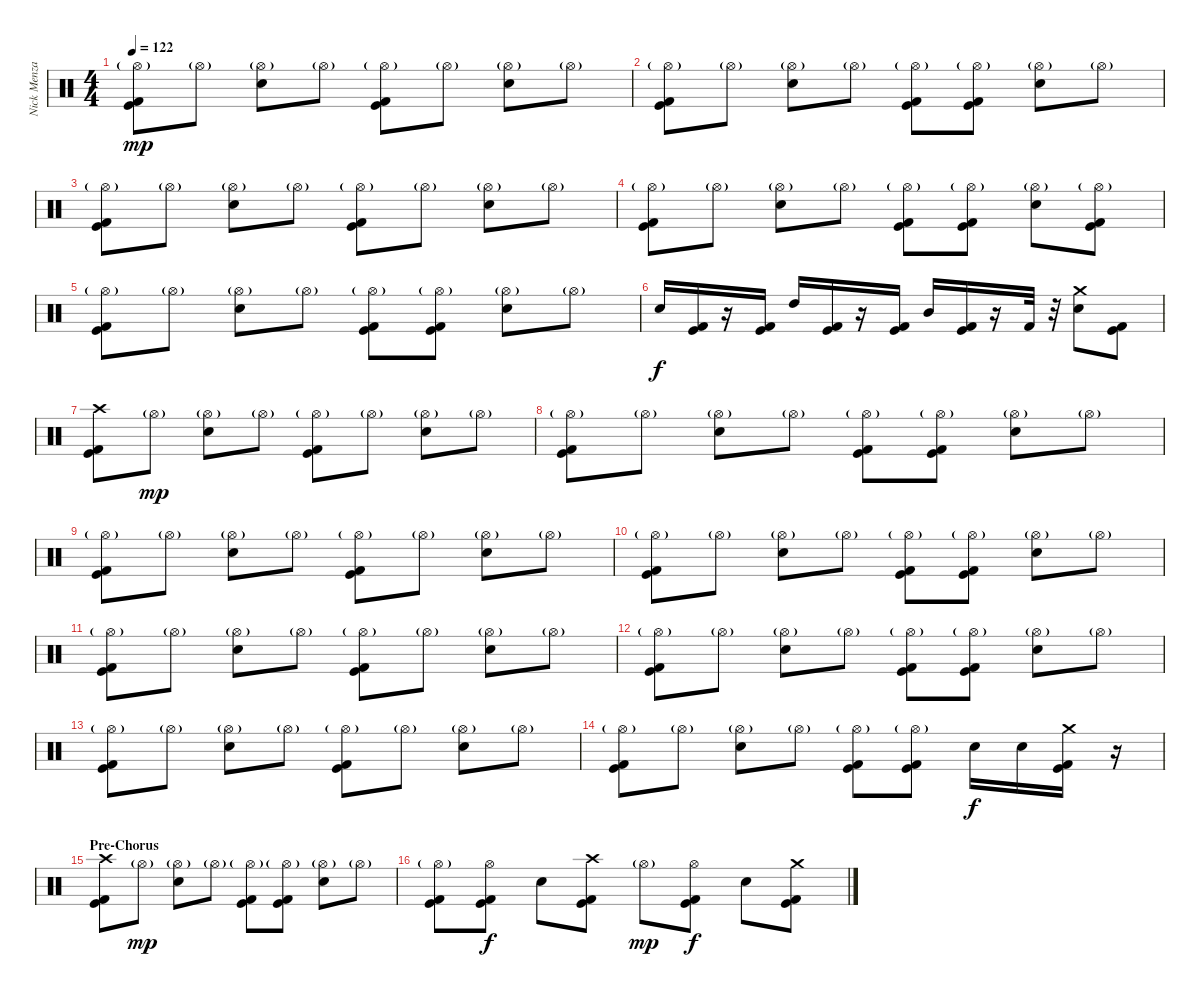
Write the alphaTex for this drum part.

\track ("Nick Menza" "Nick Menza") {instrument percussion}
\staff {score}
\articulation defaults
\ts (4 4)
\tempo 122
\clef neutral
\ks c
("Hi-Hat (open)"{g} "Kick (hit)" "Kick (hit) 2").8{dy mp} "Hi-Hat (open)"{g}.8 ("Hi-Hat (open)"{g} "Electric Snare (hit)").8 "Hi-Hat (open)"{g}.8 ("Hi-Hat (open)"{g} "Kick (hit)" "Kick (hit) 2").8 "Hi-Hat (open)"{g}.8 ("Hi-Hat (open)"{g} "Electric Snare (hit)").8 "Hi-Hat (open)"{g}.8 |
("Hi-Hat (open)"{g} "Kick (hit)" "Kick (hit) 2").8 "Hi-Hat (open)"{g}.8 ("Hi-Hat (open)"{g} "Electric Snare (hit)").8 "Hi-Hat (open)"{g}.8 ("Hi-Hat (open)"{g} "Kick (hit)" "Kick (hit) 2").8 ("Hi-Hat (open)"{g} "Kick (hit)" "Kick (hit) 2").8 ("Hi-Hat (open)"{g} "Electric Snare (hit)").8 "Hi-Hat (open)"{g}.8 |
("Hi-Hat (open)"{g} "Kick (hit)" "Kick (hit) 2").8 "Hi-Hat (open)"{g}.8 ("Hi-Hat (open)"{g} "Electric Snare (hit)").8 "Hi-Hat (open)"{g}.8 ("Hi-Hat (open)"{g} "Kick (hit)" "Kick (hit) 2").8 "Hi-Hat (open)"{g}.8 ("Hi-Hat (open)"{g} "Electric Snare (hit)").8 "Hi-Hat (open)"{g}.8 |
("Hi-Hat (open)"{g} "Kick (hit)" "Kick (hit) 2").8 "Hi-Hat (open)"{g}.8 ("Hi-Hat (open)"{g} "Electric Snare (hit)").8 "Hi-Hat (open)"{g}.8 ("Hi-Hat (open)"{g} "Kick (hit)" "Kick (hit) 2").8 ("Hi-Hat (open)"{g} "Kick (hit)" "Kick (hit) 2").8 ("Hi-Hat (open)"{g} "Electric Snare (hit)").8 ("Hi-Hat (open)"{g} "Kick (hit)" "Kick (hit) 2").8 |
("Hi-Hat (open)"{g} "Kick (hit)" "Kick (hit) 2").8 "Hi-Hat (open)"{g}.8 ("Hi-Hat (open)"{g} "Electric Snare (hit)").8 "Hi-Hat (open)"{g}.8 ("Hi-Hat (open)"{g} "Kick (hit)" "Kick (hit) 2").8 ("Hi-Hat (open)"{g} "Kick (hit)" "Kick (hit) 2").8 ("Hi-Hat (open)"{g} "Electric Snare (hit)").8 "Hi-Hat (open)"{g}.8 |
"Electric Snare (hit)".16{dy f} ("Kick (hit)" "Kick (hit) 2").16 r.16 ("Kick (hit)" "Kick (hit) 2").16 "High Tom (hit)".16 ("Kick (hit)" "Kick (hit) 2").16 r.16 ("Kick (hit)" "Kick (hit) 2").16 "Mid Tom (hit)".16 ("Kick (hit)" "Kick (hit) 2").16 r.16 "Kick (hit) 2".32 r.32 ("Crash medium (hit)" "Electric Snare (hit)").8 ("Kick (hit)" "Kick (hit) 2").8 |
("Crash high (hit)" "Kick (hit)" "Kick (hit) 2").8 "Hi-Hat (open)"{g}.8{dy mp} ("Hi-Hat (open)"{g} "Electric Snare (hit)").8 "Hi-Hat (open)"{g}.8 ("Hi-Hat (open)"{g} "Kick (hit)" "Kick (hit) 2").8 "Hi-Hat (open)"{g}.8 ("Hi-Hat (open)"{g} "Electric Snare (hit)").8 "Hi-Hat (open)"{g}.8 |
("Hi-Hat (open)"{g} "Kick (hit)" "Kick (hit) 2").8 "Hi-Hat (open)"{g}.8 ("Hi-Hat (open)"{g} "Electric Snare (hit)").8 "Hi-Hat (open)"{g}.8 ("Hi-Hat (open)"{g} "Kick (hit)" "Kick (hit) 2").8 ("Hi-Hat (open)"{g} "Kick (hit)" "Kick (hit) 2").8 ("Hi-Hat (open)"{g} "Electric Snare (hit)").8 "Hi-Hat (open)"{g}.8 |
("Hi-Hat (open)"{g} "Kick (hit)" "Kick (hit) 2").8 "Hi-Hat (open)"{g}.8 ("Hi-Hat (open)"{g} "Electric Snare (hit)").8 "Hi-Hat (open)"{g}.8 ("Hi-Hat (open)"{g} "Kick (hit)" "Kick (hit) 2").8 "Hi-Hat (open)"{g}.8 ("Hi-Hat (open)"{g} "Electric Snare (hit)").8 "Hi-Hat (open)"{g}.8 |
("Hi-Hat (open)"{g} "Kick (hit)" "Kick (hit) 2").8 "Hi-Hat (open)"{g}.8 ("Hi-Hat (open)"{g} "Electric Snare (hit)").8 "Hi-Hat (open)"{g}.8 ("Hi-Hat (open)"{g} "Kick (hit)" "Kick (hit) 2").8 ("Hi-Hat (open)"{g} "Kick (hit)" "Kick (hit) 2").8 ("Hi-Hat (open)"{g} "Electric Snare (hit)").8 "Hi-Hat (open)"{g}.8 |
("Hi-Hat (open)"{g} "Kick (hit)" "Kick (hit) 2").8 "Hi-Hat (open)"{g}.8 ("Hi-Hat (open)"{g} "Electric Snare (hit)").8 "Hi-Hat (open)"{g}.8 ("Hi-Hat (open)"{g} "Kick (hit)" "Kick (hit) 2").8 "Hi-Hat (open)"{g}.8 ("Hi-Hat (open)"{g} "Electric Snare (hit)").8 "Hi-Hat (open)"{g}.8 |
("Hi-Hat (open)"{g} "Kick (hit)" "Kick (hit) 2").8 "Hi-Hat (open)"{g}.8 ("Hi-Hat (open)"{g} "Electric Snare (hit)").8 "Hi-Hat (open)"{g}.8 ("Hi-Hat (open)"{g} "Kick (hit)" "Kick (hit) 2").8 ("Hi-Hat (open)"{g} "Kick (hit)" "Kick (hit) 2").8 ("Hi-Hat (open)"{g} "Electric Snare (hit)").8 "Hi-Hat (open)"{g}.8 |
("Hi-Hat (open)"{g} "Kick (hit)" "Kick (hit) 2").8 "Hi-Hat (open)"{g}.8 ("Hi-Hat (open)"{g} "Electric Snare (hit)").8 "Hi-Hat (open)"{g}.8 ("Hi-Hat (open)"{g} "Kick (hit)" "Kick (hit) 2").8 "Hi-Hat (open)"{g}.8 ("Hi-Hat (open)"{g} "Electric Snare (hit)").8 "Hi-Hat (open)"{g}.8 |
("Hi-Hat (open)"{g} "Kick (hit)" "Kick (hit) 2").8 "Hi-Hat (open)"{g}.8 ("Hi-Hat (open)"{g} "Electric Snare (hit)").8 "Hi-Hat (open)"{g}.8 ("Hi-Hat (open)"{g} "Kick (hit)" "Kick (hit) 2").8 ("Hi-Hat (open)"{g} "Kick (hit)" "Kick (hit) 2").8 "Electric Snare (hit)".16{dy f} "Electric Snare (hit)".16 ("Crash medium (hit)" "Kick (hit)" "Kick (hit) 2").16 r.16 |
\section ("" "Pre-Chorus")
("Crash high (hit)" "Kick (hit)" "Kick (hit) 2").8 "Hi-Hat (open)"{g}.8{dy mp} ("Hi-Hat (open)"{g} "Electric Snare (hit)").8 "Hi-Hat (open)"{g}.8 ("Hi-Hat (open)"{g} "Kick (hit)" "Kick (hit) 2").8 ("Hi-Hat (open)"{g} "Kick (hit)" "Kick (hit) 2").8 ("Hi-Hat (open)"{g} "Electric Snare (hit)").8 "Hi-Hat (open)"{g}.8 |
("Hi-Hat (open)"{g} "Kick (hit)" "Kick (hit) 2").8 ("Hi-Hat (open)" "Kick (hit)" "Kick (hit) 2").8{dy f} "Electric Snare (hit)".8 ("Crash high (hit)" "Kick (hit)" "Kick (hit) 2").8 "Hi-Hat (open)"{g}.8{dy mp} ("Hi-Hat (open)" "Kick (hit)" "Kick (hit) 2").8{dy f} "Electric Snare (hit)".8 ("Crash medium (hit)" "Kick (hit)" "Kick (hit) 2").8
